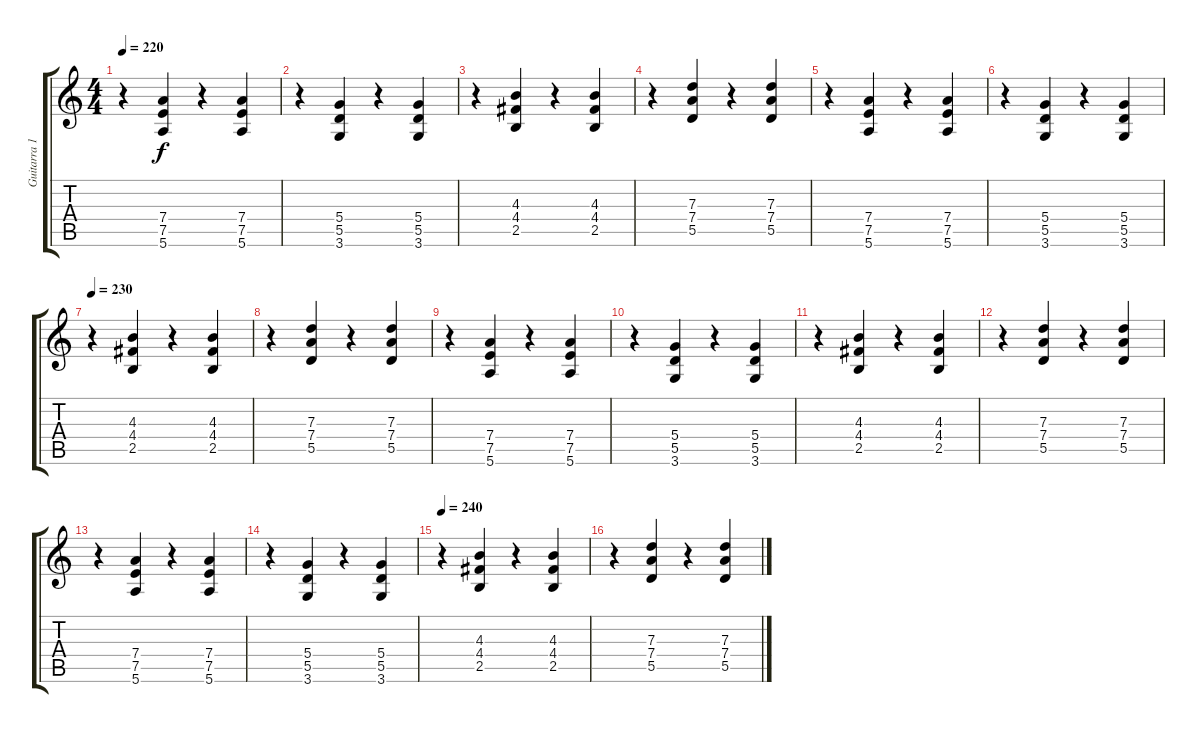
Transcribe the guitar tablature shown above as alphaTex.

\track ("Guitarra 1 - Mathias" "Guitarra 1") {instrument overdrivenguitar}
\staff {score tabs}
\tuning (E4 B3 G3 D3 A2 E2) {hide}
\ts (4 4)
\tempo 220
\clef g2
\ks c
r.4{dy f} (7.4 7.5 5.6).4 r.4 (7.4 7.5 5.6).4 |
r.4 (5.4 5.5 3.6).4 r.4 (5.4 5.5 3.6).4 |
r.4{volume 10} (4.3 4.4 2.5).4 r.4 (4.3 4.4 2.5).4 |
r.4 (7.3 7.4 5.5).4 r.4 (7.3 7.4 5.5).4 |
r.4 (7.4 7.5 5.6).4 r.4 (7.4 7.5 5.6).4 |
r.4 (5.4 5.5 3.6).4 r.4 (5.4 5.5 3.6).4 |
\tempo 230
r.4{volume 8} (4.3 4.4 2.5).4 r.4 (4.3 4.4 2.5).4 |
r.4 (7.3 7.4 5.5).4 r.4 (7.3 7.4 5.5).4 |
r.4 (7.4 7.5 5.6).4 r.4 (7.4 7.5 5.6).4 |
r.4 (5.4 5.5 3.6).4 r.4 (5.4 5.5 3.6).4 |
r.4 (4.3 4.4 2.5).4 r.4 (4.3 4.4 2.5).4 |
r.4 (7.3 7.4 5.5).4 r.4 (7.3 7.4 5.5).4 |
r.4 (7.4 7.5 5.6).4 r.4 (7.4 7.5 5.6).4 |
r.4 (5.4 5.5 3.6).4 r.4 (5.4 5.5 3.6).4 |
\tempo 240
r.4{volume 6} (4.3 4.4 2.5).4 r.4 (4.3 4.4 2.5).4 |
r.4 (7.3 7.4 5.5).4 r.4 (7.3 7.4 5.5).4
